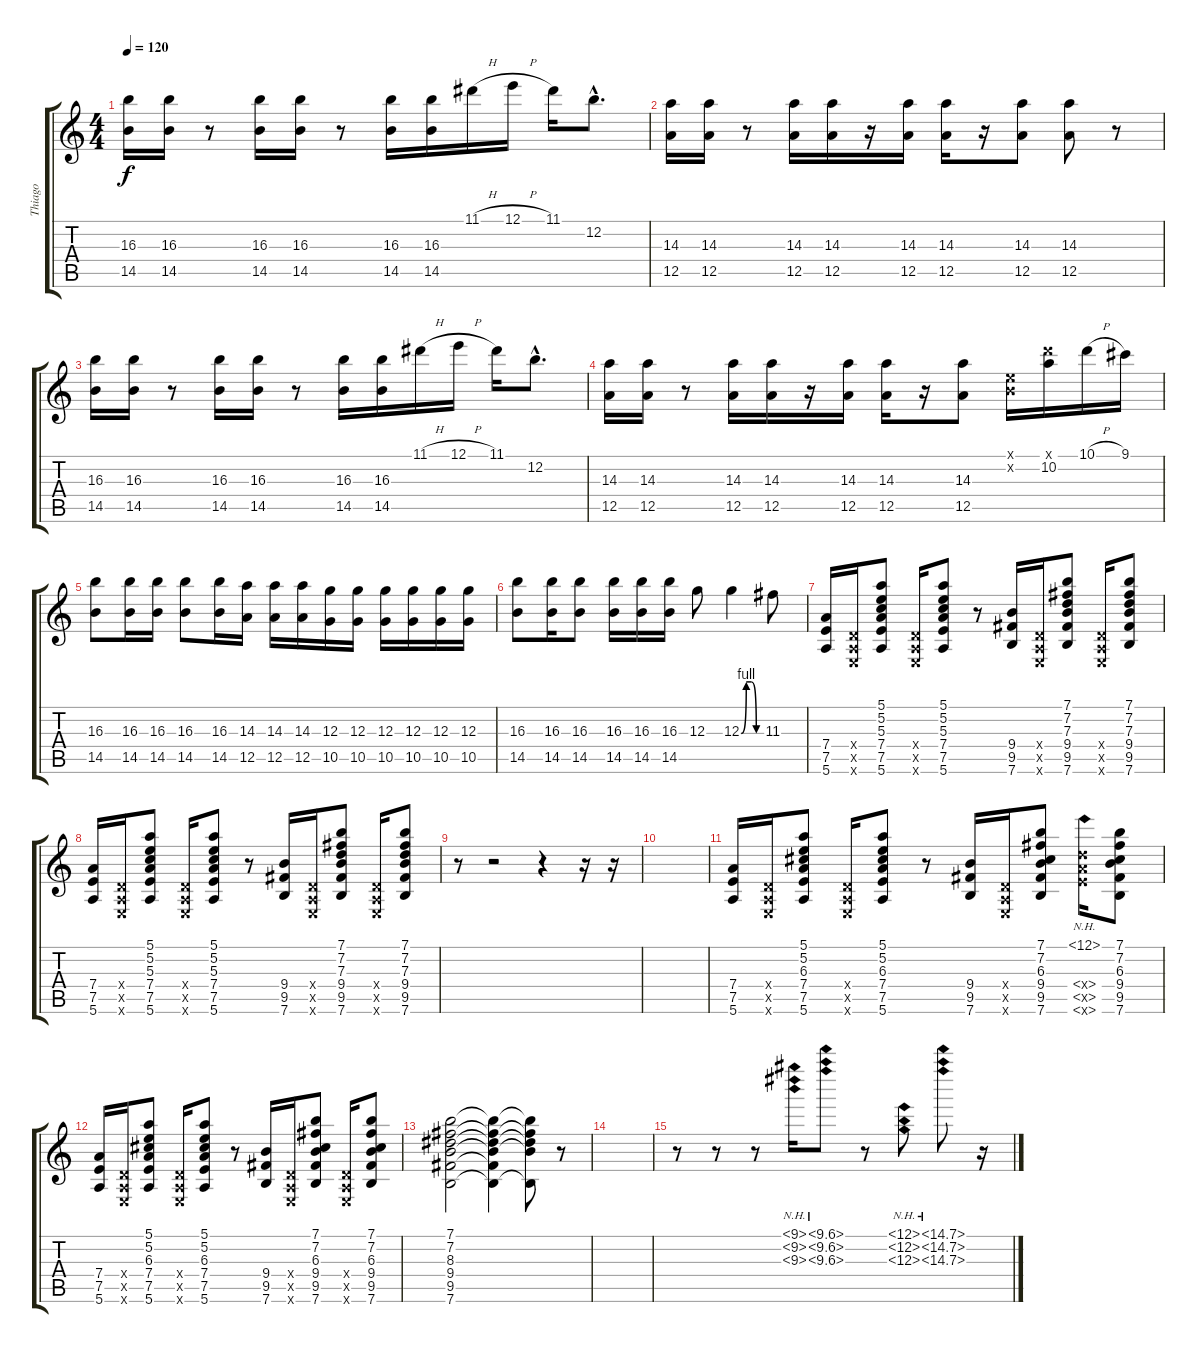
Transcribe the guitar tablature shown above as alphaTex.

\track ("Thiago" "Thiago") {instrument distortionguitar}
\staff {score tabs}
\tuning (E4 B3 G3 D3 A2 E2) {hide}
\ts (4 4)
\tempo 120
\clef g2
\ks c
(16.3 14.5).16{dy f} (16.3 14.5).16 r.8 (16.3 14.5).16 (16.3 14.5).16 r.8 (16.3 14.5).16 (16.3 14.5).16 11.1{h}.16 12.1{h}.16 11.1.16 12.2{hac}.8{d} |
(14.3 12.5).16 (14.3 12.5).16 r.8 (14.3 12.5).16 (14.3 12.5).16 r.16 (14.3 12.5).16 (14.3 12.5).16 r.16 (14.3 12.5).8 (14.3 12.5).8 r.8 |
(16.3 14.5).16 (16.3 14.5).16 r.8 (16.3 14.5).16 (16.3 14.5).16 r.8 (16.3 14.5).16 (16.3 14.5).16 11.1{h}.16 12.1{h}.16 11.1.16 12.2{hac}.8{d} |
(14.3 12.5).16 (14.3 12.5).16 r.8 (14.3 12.5).16 (14.3 12.5).16 r.16 (14.3 12.5).16 (14.3 12.5).16 r.16 (14.3 12.5).8 (0.1{x} 0.2{x}).16 (10.1{x} 10.2).16 10.1{h}.16 9.1.16 |
(16.3 14.5).8 (16.3 14.5).16 (16.3 14.5).16 (16.3 14.5).8 (16.3 14.5).16 (14.3 12.5).16 (14.3 12.5).16 (14.3 12.5).16 (12.3 10.5).16 (12.3 10.5).16 (12.3 10.5).16 (12.3 10.5).16 (12.3 10.5).16 (12.3 10.5).16 |
(16.3 14.5).8 (16.3 14.5).16 (16.3 14.5).8 (16.3 14.5).16 (16.3 14.5).16 (16.3 14.5).16 12.3.8 12.3{be (custom 0 0 15 4 30 4 45 0 60 0)}.4 11.3.8 |
(7.4 7.5 5.6).16 (0.4{x} 0.5{x} 0.6{x}).16 (5.1 5.2 5.3 7.4 7.5 5.6).8 (0.4{x} 0.5{x} 0.6{x}).16 (5.1 5.2 5.3 7.4 7.5 5.6).8 r.8 (9.4 9.5 7.6).16 (0.4{x} 0.5{x} 0.6{x}).16 (7.1 7.2 7.3 9.4 9.5 7.6).8 (0.4{x} 0.5{x} 0.6{x}).16 (7.1 7.2 7.3 9.4 9.5 7.6).8 |
(7.4 7.5 5.6).16 (0.4{x} 0.5{x} 0.6{x}).16 (5.1 5.2 5.3 7.4 7.5 5.6).8 (0.4{x} 0.5{x} 0.6{x}).16 (5.1 5.2 5.3 7.4 7.5 5.6).8 r.8 (9.4 9.5 7.6).16 (0.4{x} 0.5{x} 0.6{x}).16 (7.1 7.2 7.3 9.4 9.5 7.6).8 (0.4{x} 0.5{x} 0.6{x}).16 (7.1 7.2 7.3 9.4 9.5 7.6).8 |
r.8 r.2 r.4 r.16 r.16 |
|
(7.4 7.5 5.6).16 (0.4{x} 0.5{x} 0.6{x}).16 (5.1 5.2 6.3 7.4 7.5 5.6).8 (0.4{x} 0.5{x} 0.6{x}).16 (5.1 5.2 6.3 7.4 7.5 5.6).8 r.8 (9.4 9.5 7.6).16 (0.4{x} 0.5{x} 0.6{x}).16 (7.1 7.2 6.3 9.4 9.5 7.6).8 (12.1{nh} 0.4{nh x} 0.5{nh x} 0.6{nh x}).16 (7.1 7.2 6.3 9.4 9.5 7.6).8 |
(7.4 7.5 5.6).16 (0.4{x} 0.5{x} 0.6{x}).16 (5.1 5.2 6.3 7.4 7.5 5.6).8 (0.4{x} 0.5{x} 0.6{x}).16 (5.1 5.2 6.3 7.4 7.5 5.6).8 r.8 (9.4 9.5 7.6).16 (0.4{x} 0.5{x} 0.6{x}).16 (7.1 7.2 6.3 9.4 9.5 7.6).8 (0.4{x} 0.5{x} 0.6{x}).16 (7.1 7.2 6.3 9.4 9.5 7.6).8 |
(7.1 7.2 8.3 9.4 9.5 7.6).2 (7.1{t} 7.2{t} 8.3{t} 9.4{t} 9.5{t} 7.6{t}).4 (7.1{t} 7.2{t} 8.3{t} 9.4{t} 7.6{t}).8 r.8 |
|
r.8 r.8 r.8 (9.1{nh} 9.2{nh} 9.3{nh}).16 (10.1{nh} 10.2{nh} 10.3{nh}).8 r.8 (13.1{nh} 13.2{nh} 13.3{nh}).8 (14.1{nh} 14.2{nh} 14.3{nh}).8 r.16
